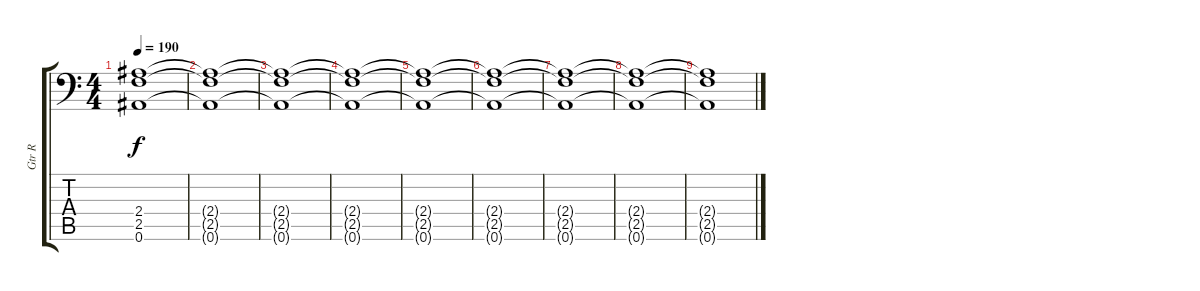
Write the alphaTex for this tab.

\track ("Gtr R" "Gtr R") {instrument distortionguitar}
\staff {score tabs}
\tuning (Bb3 F3 Db3 Ab2 Eb2 Bb1) {hide}
\ts (4 4)
\tempo 190
\clef f4
\ks c
(2.4{t} 2.5{t} 0.6{t}).1{dy f} |
(2.4{t} 2.5{t} 0.6{t}).1{volume 8} |
(2.4{t} 2.5{t} 0.6{t}).1 |
(2.4{t} 2.5{t} 0.6{t}).1 |
(2.4{t} 2.5{t} 0.6{t}).1 |
(2.4{t} 2.5{t} 0.6{t}).1{volume 0} |
(2.4{t} 2.5{t} 0.6{t}).1 |
(2.4{t} 2.5{t} 0.6{t}).1 |
(2.4{t} 2.5{t} 0.6{t}).1
